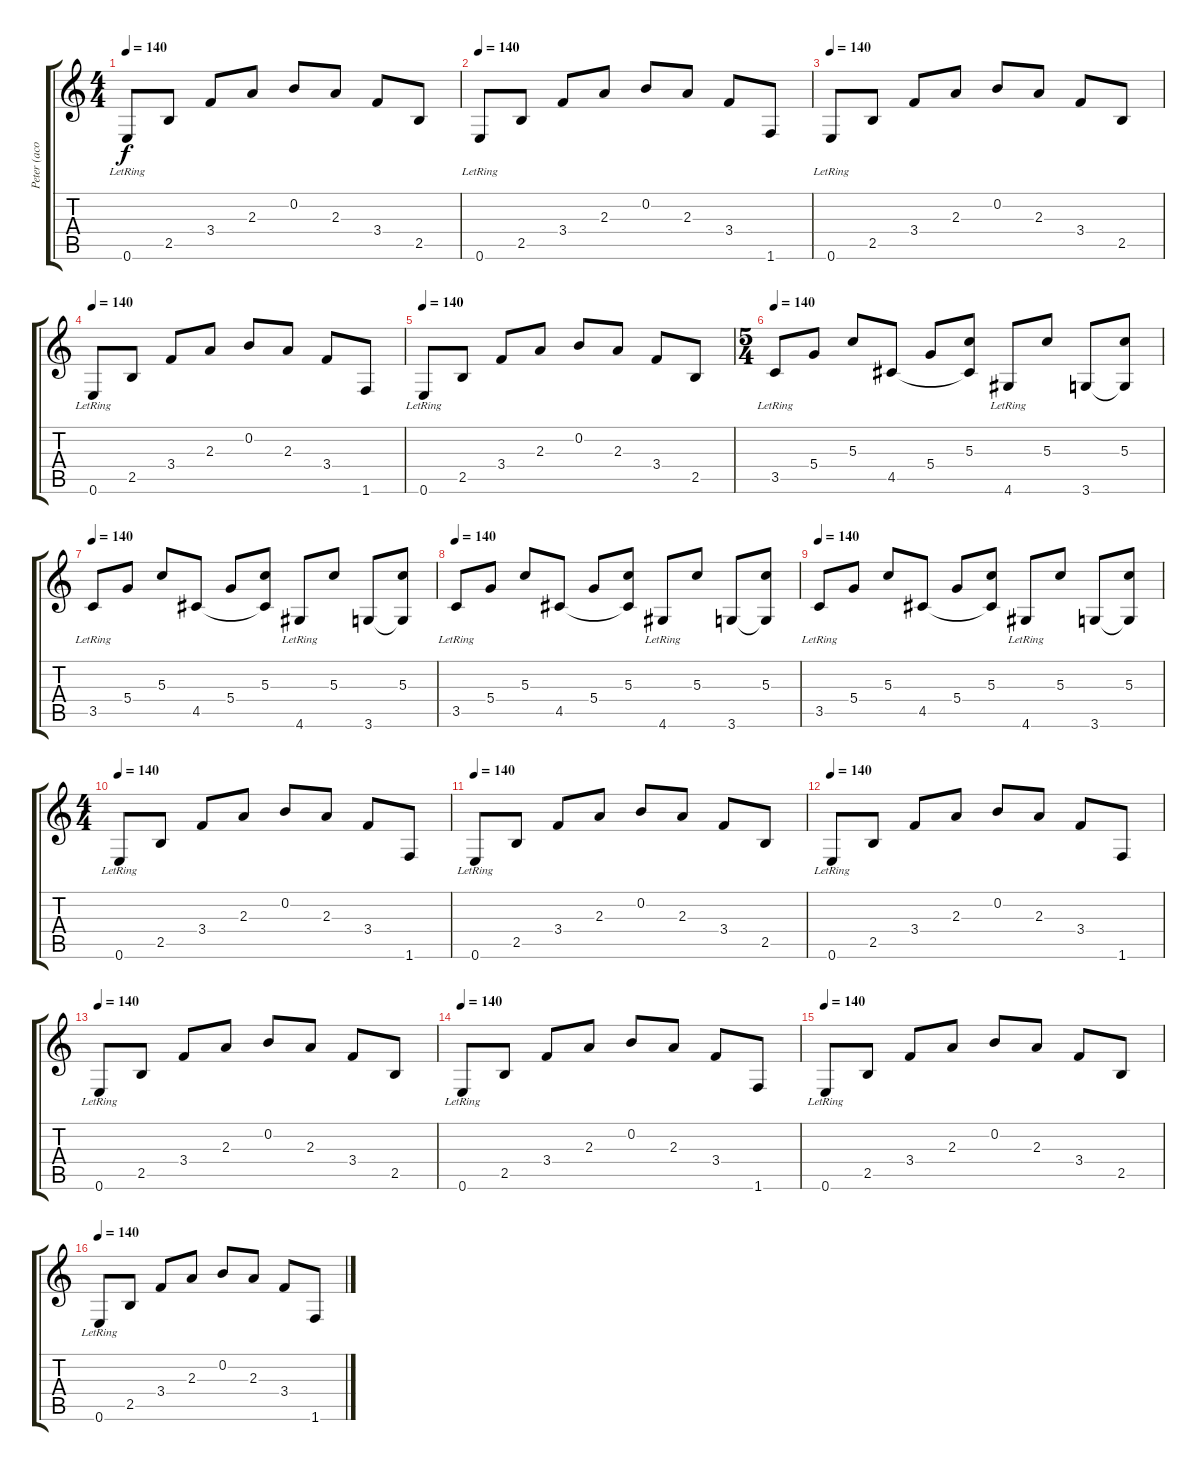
\track ("Peter (acoustic)" "Peter (aco") {instrument acousticguitarsteel}
\staff {score tabs}
\tuning (E4 B3 G3 D3 A2 E2) {hide}
\ts (4 4)
\tempo 140
\clef g2
\ks c
0.6{lr}.8{dy f volume 12 instrument acousticguitarsteel} 2.5.8 3.4.8 2.3.8 0.2.8 2.3.8 3.4.8 2.5.8 |
\tempo 140
0.6{lr}.8{volume 12 instrument acousticguitarsteel} 2.5.8 3.4.8 2.3.8 0.2.8 2.3.8 3.4.8 1.6.8 |
\tempo 140
0.6{lr}.8{volume 12 instrument acousticguitarsteel} 2.5.8 3.4.8 2.3.8 0.2.8 2.3.8 3.4.8 2.5.8 |
\tempo 140
0.6{lr}.8{volume 12 instrument acousticguitarsteel} 2.5.8 3.4.8 2.3.8 0.2.8 2.3.8 3.4.8 1.6.8 |
\tempo 140
0.6{lr}.8{volume 12 instrument acousticguitarsteel} 2.5.8 3.4.8 2.3.8 0.2.8 2.3.8 3.4.8 2.5.8 |
\ts (5 4)
\tempo 140
3.5{lr}.8{volume 12} 5.4.8 5.3.8 4.5.8 5.4.8 (5.3 4.5{t}).8 4.6{lr}.8 5.3.8 3.6.8 (5.3 3.6{t}).8 |
\tempo 140
3.5{lr}.8 5.4.8 5.3.8 4.5.8 5.4.8 (5.3 4.5{t}).8 4.6{lr}.8 5.3.8 3.6.8 (5.3 3.6{t}).8 |
\tempo 140
3.5{lr}.8 5.4.8 5.3.8 4.5.8 5.4.8 (5.3 4.5{t}).8 4.6{lr}.8 5.3.8 3.6.8 (5.3 3.6{t}).8 |
\tempo 140
3.5{lr}.8 5.4.8 5.3.8 4.5.8 5.4.8 (5.3 4.5{t}).8 4.6{lr}.8 5.3.8 3.6.8 (5.3 3.6{t}).8 |
\ts (4 4)
\tempo 140
0.6{lr}.8{volume 12 instrument acousticguitarsteel} 2.5.8 3.4.8 2.3.8 0.2.8 2.3.8 3.4.8 1.6.8 |
\tempo 140
0.6{lr}.8{volume 12 instrument acousticguitarsteel} 2.5.8 3.4.8 2.3.8 0.2.8 2.3.8 3.4.8 2.5.8 |
\tempo 140
0.6{lr}.8{volume 12 instrument acousticguitarsteel} 2.5.8 3.4.8 2.3.8 0.2.8 2.3.8 3.4.8 1.6.8 |
\tempo 140
0.6{lr}.8{volume 12 instrument acousticguitarsteel} 2.5.8 3.4.8 2.3.8 0.2.8 2.3.8 3.4.8 2.5.8 |
\tempo 140
0.6{lr}.8{volume 12 instrument acousticguitarsteel} 2.5.8 3.4.8 2.3.8 0.2.8 2.3.8 3.4.8 1.6.8 |
\tempo 140
0.6{lr}.8{volume 12 instrument acousticguitarsteel} 2.5.8 3.4.8 2.3.8 0.2.8 2.3.8 3.4.8 2.5.8 |
\tempo 140
0.6{lr}.8{volume 12 instrument acousticguitarsteel} 2.5.8 3.4.8 2.3.8 0.2.8 2.3.8 3.4.8 1.6.8
